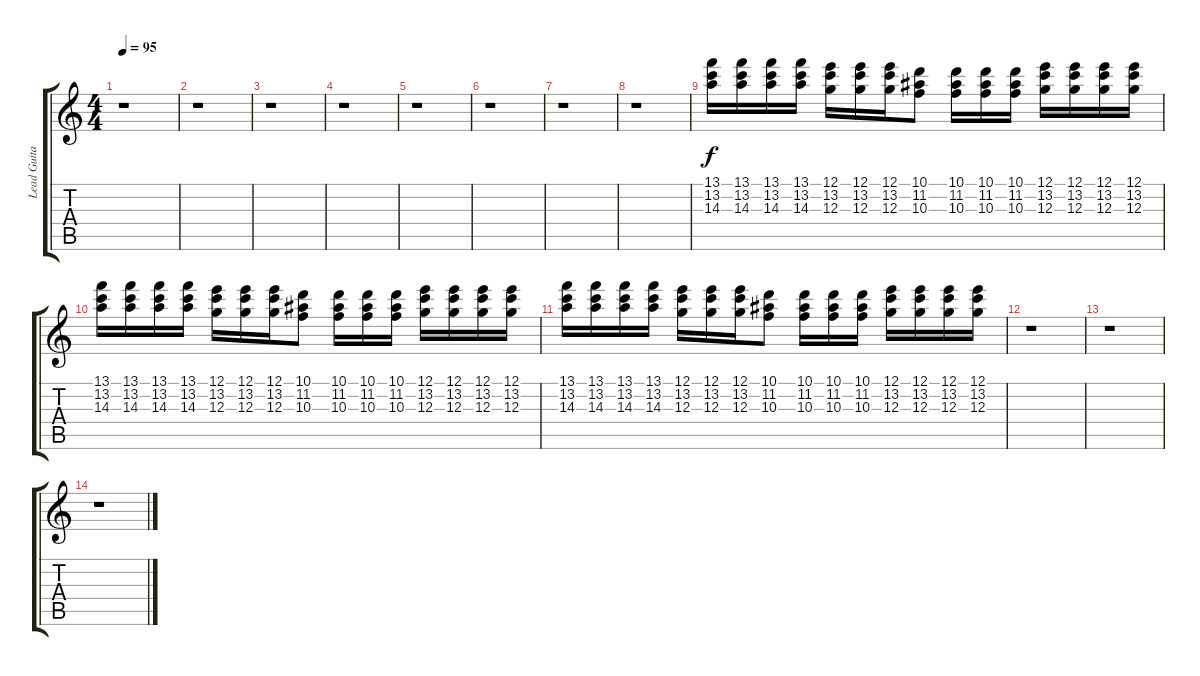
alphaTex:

\track ("Lead Guitar" "Lead Guita") {instrument distortionguitar}
\staff {score tabs}
\tuning (E4 B3 G3 D3 A2 E2) {hide}
\ts (4 4)
\tempo 95
\clef g2
\ks c
r.1{dy f} |
r.1 |
r.1 |
r.1 |
r.1 |
r.1 |
r.1 |
r.1 |
(13.1 13.2 14.3).16 (13.1 13.2 14.3).16 (13.1 13.2 14.3).16 (13.1 13.2 14.3).16 (12.1 13.2 12.3).16 (12.1 13.2 12.3).16 (12.1 13.2 12.3).16 (10.1 11.2 10.3).8 (10.1 11.2 10.3).16 (10.1 11.2 10.3).16 (10.1 11.2 10.3).16 (12.1 13.2 12.3).16 (12.1 13.2 12.3).16 (12.1 13.2 12.3).16 (12.1 13.2 12.3).16 |
(13.1 13.2 14.3).16 (13.1 13.2 14.3).16 (13.1 13.2 14.3).16 (13.1 13.2 14.3).16 (12.1 13.2 12.3).16 (12.1 13.2 12.3).16 (12.1 13.2 12.3).16 (10.1 11.2 10.3).8 (10.1 11.2 10.3).16 (10.1 11.2 10.3).16 (10.1 11.2 10.3).16 (12.1 13.2 12.3).16 (12.1 13.2 12.3).16 (12.1 13.2 12.3).16 (12.1 13.2 12.3).16 |
(13.1 13.2 14.3).16 (13.1 13.2 14.3).16 (13.1 13.2 14.3).16 (13.1 13.2 14.3).16 (12.1 13.2 12.3).16 (12.1 13.2 12.3).16 (12.1 13.2 12.3).16 (10.1 11.2 10.3).8 (10.1 11.2 10.3).16 (10.1 11.2 10.3).16 (10.1 11.2 10.3).16 (12.1 13.2 12.3).16 (12.1 13.2 12.3).16 (12.1 13.2 12.3).16 (12.1 13.2 12.3).16 |
r.1 |
r.1 |
r.1
